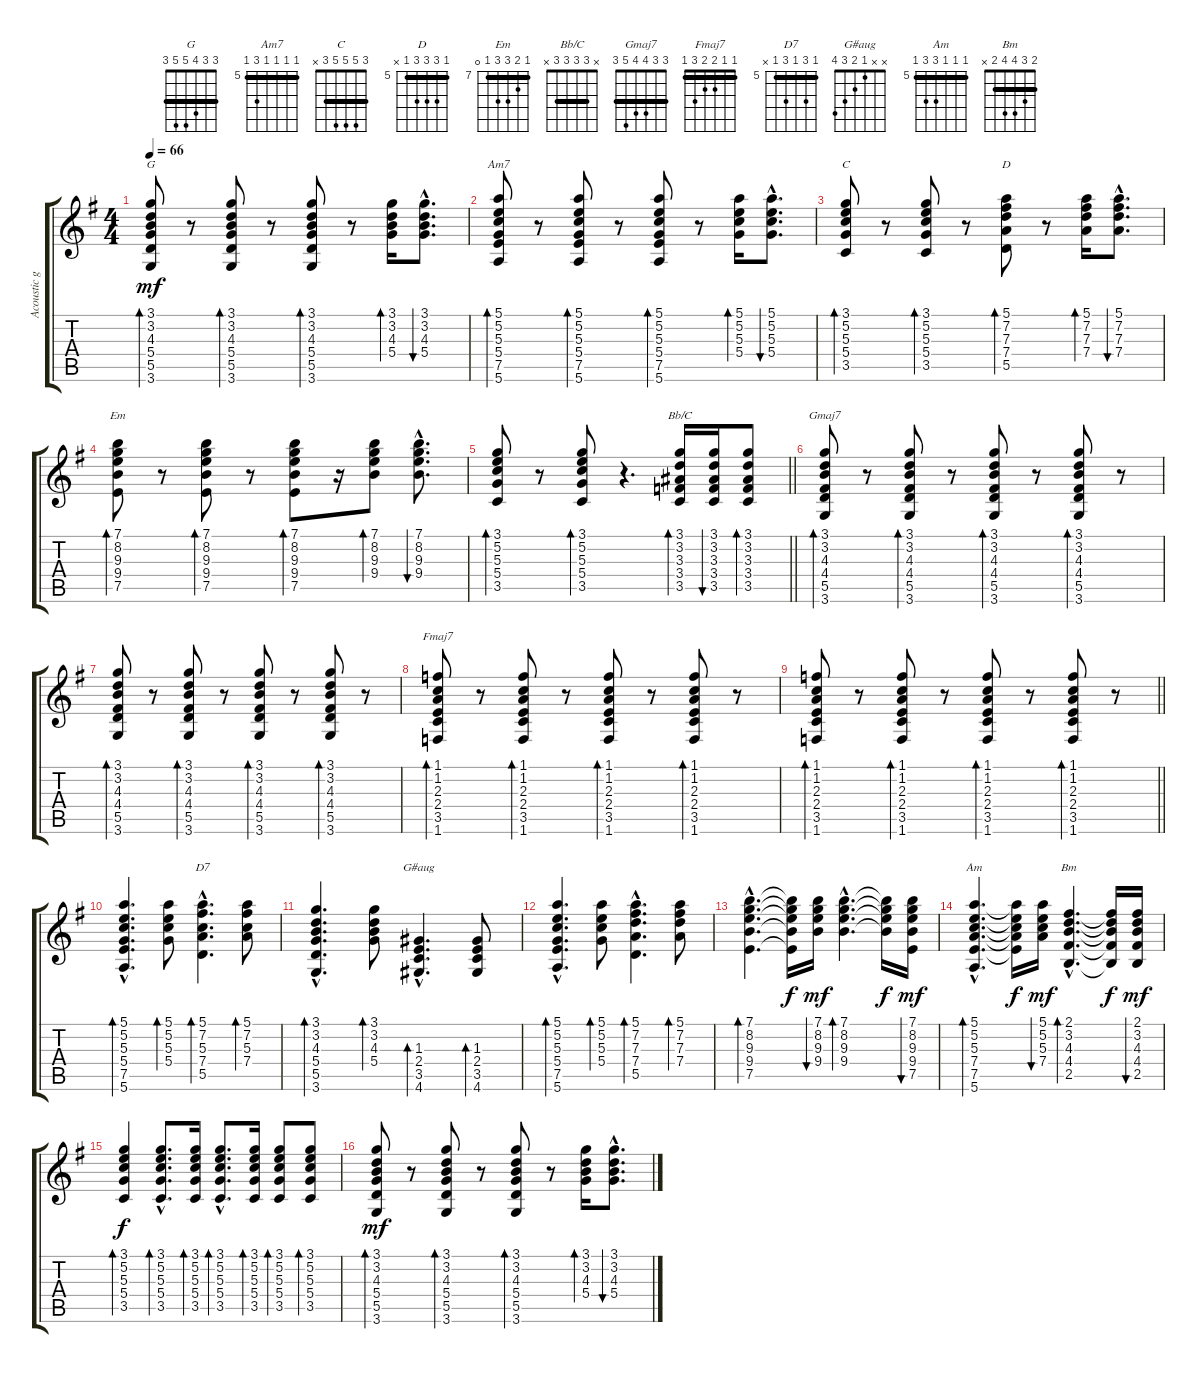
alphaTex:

\track ("Acoustic guitar" "Acoustic g") {instrument acousticguitarsteel}
\staff {score tabs}
\tuning (E4 B3 G3 D3 A2 E2) {hide}
\chord ("G" 3 3 4 5 5 3) {barre 3}
\chord ("Am7" 5 5 5 5 7 5) {firstfret 5 barre 5}
\chord ("C" 3 5 5 5 3 x) {barre 3}
\chord ("D" 5 7 7 7 5 x) {firstfret 5 barre 5}
\chord ("Em" 7 8 9 9 7 0) {firstfret 7 barre 7}
\chord ("Bb/C" x 3 3 3 3 x) {barre 3}
\chord ("Gmaj7" 3 3 4 4 5 3) {barre 3}
\chord ("Fmaj7" 1 1 2 2 3 1) {barre 1}
\chord ("D7" 5 7 5 7 5 x) {firstfret 5 barre 5}
\chord ("G#aug" x x 1 2 3 4)
\chord ("Am" 5 5 5 7 7 5) {firstfret 5 barre 5}
\chord ("Bm" 2 3 4 4 2 x) {barre 2}
\ts (4 4)
\tempo 66
\clef g2
\ks g
(3.1 3.2 4.3 5.4 5.5 3.6).8{bd 30 ch "G" dy mf} r.8 (3.1 3.2 4.3 5.4 5.5 3.6).8{bd 30} r.8 (3.1 3.2 4.3 5.4 5.5 3.6).8{bd 30} r.8 (3.1 3.2 4.3 5.4).16{bd 30} (3.1{hac} 3.2{hac} 4.3{hac} 5.4{hac}).8{d bu 30} |
(5.1 5.2 5.3 5.4 7.5 5.6).8{bd 30 ch "Am7"} r.8 (5.1 5.2 5.3 5.4 7.5 5.6).8{bd 30} r.8 (5.1 5.2 5.3 5.4 7.5 5.6).8{bd 30} r.8 (5.1 5.2 5.3 5.4).16{bd 30} (5.1{hac} 5.2{hac} 5.3{hac} 5.4{hac}).8{d bu 30} |
(3.1 5.2 5.3 5.4 3.5).8{bd 30 ch "C"} r.8 (3.1 5.2 5.3 5.4 3.5).8{bd 30} r.8 (5.1 7.2 7.3 7.4 5.5).8{bd 30 ch "D"} r.8 (5.1 7.2 7.3 7.4).16{bd 30} (5.1{hac} 7.2{hac} 7.3{hac} 7.4{hac}).8{d bu 30} |
(7.1 8.2 9.3 9.4 7.5).8{bd 30 ch "Em"} r.8 (7.1 8.2 9.3 9.4 7.5).8{bd 30} r.8 (7.1 8.2 9.3 9.4 7.5).8{bd 30} r.16 (7.1 8.2 9.3 9.4).8{bd 30} (7.1{hac} 8.2{hac} 9.3{hac} 9.4{hac}).8{d bu 30} |
\barLineRight lightlight
(3.1 5.2 5.3 5.4 3.5).8{bd 30} r.8 (3.1 5.2 5.3 5.4 3.5).8{bd 30} r.4{d} (3.1 3.2 3.3 3.4 3.5).16{bd 30 ch "Bb/C"} (3.1 3.2 3.3 3.4 3.5).16{bu 30} (3.1 3.2 3.3 3.4 3.5).8{bd 30} |
(3.1 3.2 4.3 4.4 5.5 3.6).8{bd 30 ch "Gmaj7"} r.8 (3.1 3.2 4.3 4.4 5.5 3.6).8{bd 30} r.8 (3.1 3.2 4.3 4.4 5.5 3.6).8{bd 30} r.8 (3.1 3.2 4.3 4.4 5.5 3.6).8{bd 30} r.8 |
(3.1 3.2 4.3 4.4 5.5 3.6).8{bd 30} r.8 (3.1 3.2 4.3 4.4 5.5 3.6).8{bd 30} r.8 (3.1 3.2 4.3 4.4 5.5 3.6).8{bd 30} r.8 (3.1 3.2 4.3 4.4 5.5 3.6).8{bd 30} r.8 |
(1.1 1.2 2.3 2.4 3.5 1.6).8{bd 30 ch "Fmaj7"} r.8 (1.1 1.2 2.3 2.4 3.5 1.6).8{bd 30} r.8 (1.1 1.2 2.3 2.4 3.5 1.6).8{bd 30} r.8 (1.1 1.2 2.3 2.4 3.5 1.6).8{bd 30} r.8 |
\barLineRight lightlight
(1.1 1.2 2.3 2.4 3.5 1.6).8{bd 30} r.8 (1.1 1.2 2.3 2.4 3.5 1.6).8{bd 30} r.8 (1.1 1.2 2.3 2.4 3.5 1.6).8{bd 30} r.8 (1.1 1.2 2.3 2.4 3.5 1.6).8{bd 30} r.8 |
(5.1{hac} 5.2{hac} 5.3{hac} 5.4{hac} 7.5{hac} 5.6{hac}).4{d bd 30} (5.1 5.2 5.3 5.4).8{bd 30} (5.1{hac} 7.2{hac} 5.3{hac} 7.4{hac} 5.5{hac}).4{d bd 30 ch "D7"} (5.1 7.2 5.3 7.4).8{bd 30} |
(3.1{hac} 3.2{hac} 4.3{hac} 5.4{hac} 5.5{hac} 3.6{hac}).4{d bd 30} (3.1 3.2 4.3 5.4).8{bd 30} (1.3{hac} 2.4{hac} 3.5{hac} 4.6{hac}).4{d bd 30 ch "G#aug"} (1.3 2.4 3.5 4.6).8{bd 30} |
(5.1{hac} 5.2{hac} 5.3{hac} 5.4{hac} 7.5{hac} 5.6{hac}).4{d bd 30} (5.1 5.2 5.3 5.4).8{bd 30} (5.1{hac} 7.2{hac} 7.3{hac} 7.4{hac} 5.5{hac}).4{d bd 30} (5.1 7.2 7.3 7.4).8{bd 30} |
(7.1{hac} 8.2{hac} 9.3{hac} 9.4{hac} 7.5{hac}).4{d bd 30} (7.1{t} 8.2{t} 9.3{t} 9.4{t} 7.5{t}).16{dy f} (7.1 8.2 9.3 9.4).16{bu 30 dy mf} (7.1{hac} 8.2{hac} 9.3{hac} 9.4{hac}).4{d bd 30} (7.1{t} 8.2{t} 9.3{t} 9.4{t}).16{dy f} (7.1 8.2 9.3 9.4 7.5).16{bu 30 dy mf} |
(5.1{hac} 5.2{hac} 5.3{hac} 7.4{hac} 7.5{hac} 5.6{hac}).4{d bd 30 ch "Am"} (5.1{t} 5.2{t} 5.3{t} 7.4{t} 7.5{t}).16{dy f} (5.1 5.2 5.3 7.4).16{bu 30 dy mf} (2.1{hac} 3.2{hac} 4.3{hac} 4.4{hac} 2.5{hac}).4{d bd 30 ch "Bm"} (2.1{t} 3.2{t} 4.3{t} 4.4{t} 2.5{t}).16{dy f} (2.1 3.2 4.3 4.4 2.5).16{bu 30 dy mf} |
(3.1 5.2 5.3 5.4 3.5).4{bd 30 dy f} (3.1{hac} 5.2{hac} 5.3{hac} 5.4{hac} 3.5{hac}).8{d bd 30} (3.1 5.2 5.3 5.4 3.5).16{bd 30} (3.1{hac} 5.2{hac} 5.3{hac} 5.4{hac} 3.5{hac}).8{d bd 30} (3.1 5.2 5.3 5.4 3.5).16{bd 30} (3.1 5.2 5.3 5.4 3.5).8{bd 30} (3.1 5.2 5.3 5.4 3.5).8{bd 30} |
(3.1 3.2 4.3 5.4 5.5 3.6).8{bd 30 dy mf} r.8 (3.1 3.2 4.3 5.4 5.5 3.6).8{bd 30} r.8 (3.1 3.2 4.3 5.4 5.5 3.6).8{bd 30} r.8 (3.1 3.2 4.3 5.4).16{bd 30} (3.1{hac} 3.2{hac} 4.3{hac} 5.4{hac}).8{d bu 30}
